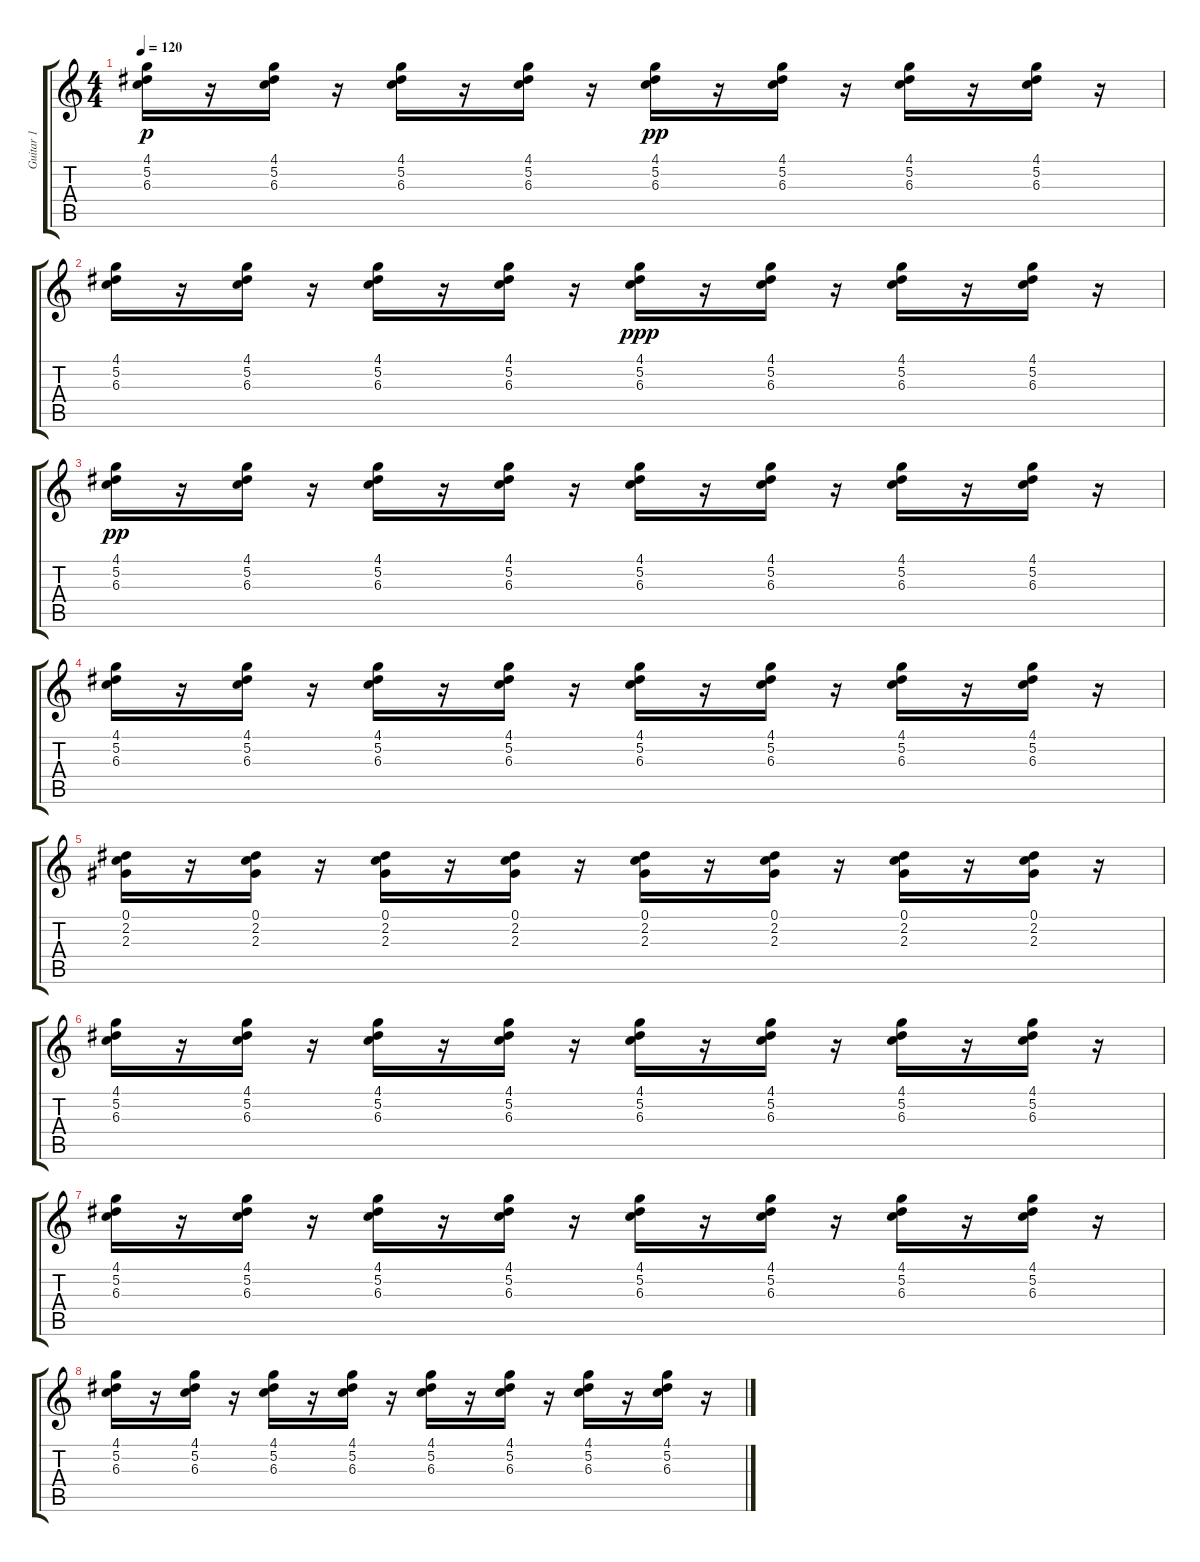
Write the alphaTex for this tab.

\track ("Guitar 1" "Guitar 1") {instrument overdrivenguitar}
\staff {score tabs}
\tuning (Eb4 Bb3 Gb3 Db3 Ab2 Db2) {hide}
\ts (4 4)
\tempo 120
\clef g2
\ks c
(4.1 5.2 6.3).16{dy p} r.16 (4.1 5.2 6.3).16 r.16 (4.1 5.2 6.3).16 r.16 (4.1 5.2 6.3).16 r.16 (4.1 5.2 6.3).16{dy pp} r.16 (4.1 5.2 6.3).16 r.16 (4.1 5.2 6.3).16 r.16 (4.1 5.2 6.3).16 r.16 |
(4.1 5.2 6.3).16 r.16 (4.1 5.2 6.3).16 r.16 (4.1 5.2 6.3).16 r.16 (4.1 5.2 6.3).16 r.16 (4.1 5.2 6.3).16{dy ppp} r.16 (4.1 5.2 6.3).16 r.16 (4.1 5.2 6.3).16 r.16 (4.1 5.2 6.3).16 r.16 |
(4.1 5.2 6.3).16{dy pp} r.16 (4.1 5.2 6.3).16 r.16 (4.1 5.2 6.3).16 r.16 (4.1 5.2 6.3).16 r.16 (4.1 5.2 6.3).16 r.16 (4.1 5.2 6.3).16 r.16 (4.1 5.2 6.3).16 r.16 (4.1 5.2 6.3).16 r.16 |
(4.1 5.2 6.3).16 r.16 (4.1 5.2 6.3).16 r.16 (4.1 5.2 6.3).16 r.16 (4.1 5.2 6.3).16 r.16 (4.1 5.2 6.3).16 r.16 (4.1 5.2 6.3).16 r.16 (4.1 5.2 6.3).16 r.16 (4.1 5.2 6.3).16 r.16 |
(0.1 2.2 2.3).16 r.16 (0.1 2.2 2.3).16 r.16 (0.1 2.2 2.3).16 r.16 (0.1 2.2 2.3).16 r.16 (0.1 2.2 2.3).16 r.16 (0.1 2.2 2.3).16 r.16 (0.1 2.2 2.3).16 r.16 (0.1 2.2 2.3).16 r.16 |
(4.1 5.2 6.3).16 r.16 (4.1 5.2 6.3).16 r.16 (4.1 5.2 6.3).16 r.16 (4.1 5.2 6.3).16 r.16 (4.1 5.2 6.3).16 r.16 (4.1 5.2 6.3).16 r.16 (4.1 5.2 6.3).16 r.16 (4.1 5.2 6.3).16 r.16 |
(4.1 5.2 6.3).16 r.16 (4.1 5.2 6.3).16 r.16 (4.1 5.2 6.3).16 r.16 (4.1 5.2 6.3).16 r.16 (4.1 5.2 6.3).16 r.16 (4.1 5.2 6.3).16 r.16 (4.1 5.2 6.3).16 r.16 (4.1 5.2 6.3).16 r.16 |
(4.1 5.2 6.3).16 r.16 (4.1 5.2 6.3).16 r.16 (4.1 5.2 6.3).16 r.16 (4.1 5.2 6.3).16 r.16 (4.1 5.2 6.3).16 r.16 (4.1 5.2 6.3).16 r.16 (4.1 5.2 6.3).16 r.16 (4.1 5.2 6.3).16 r.16
